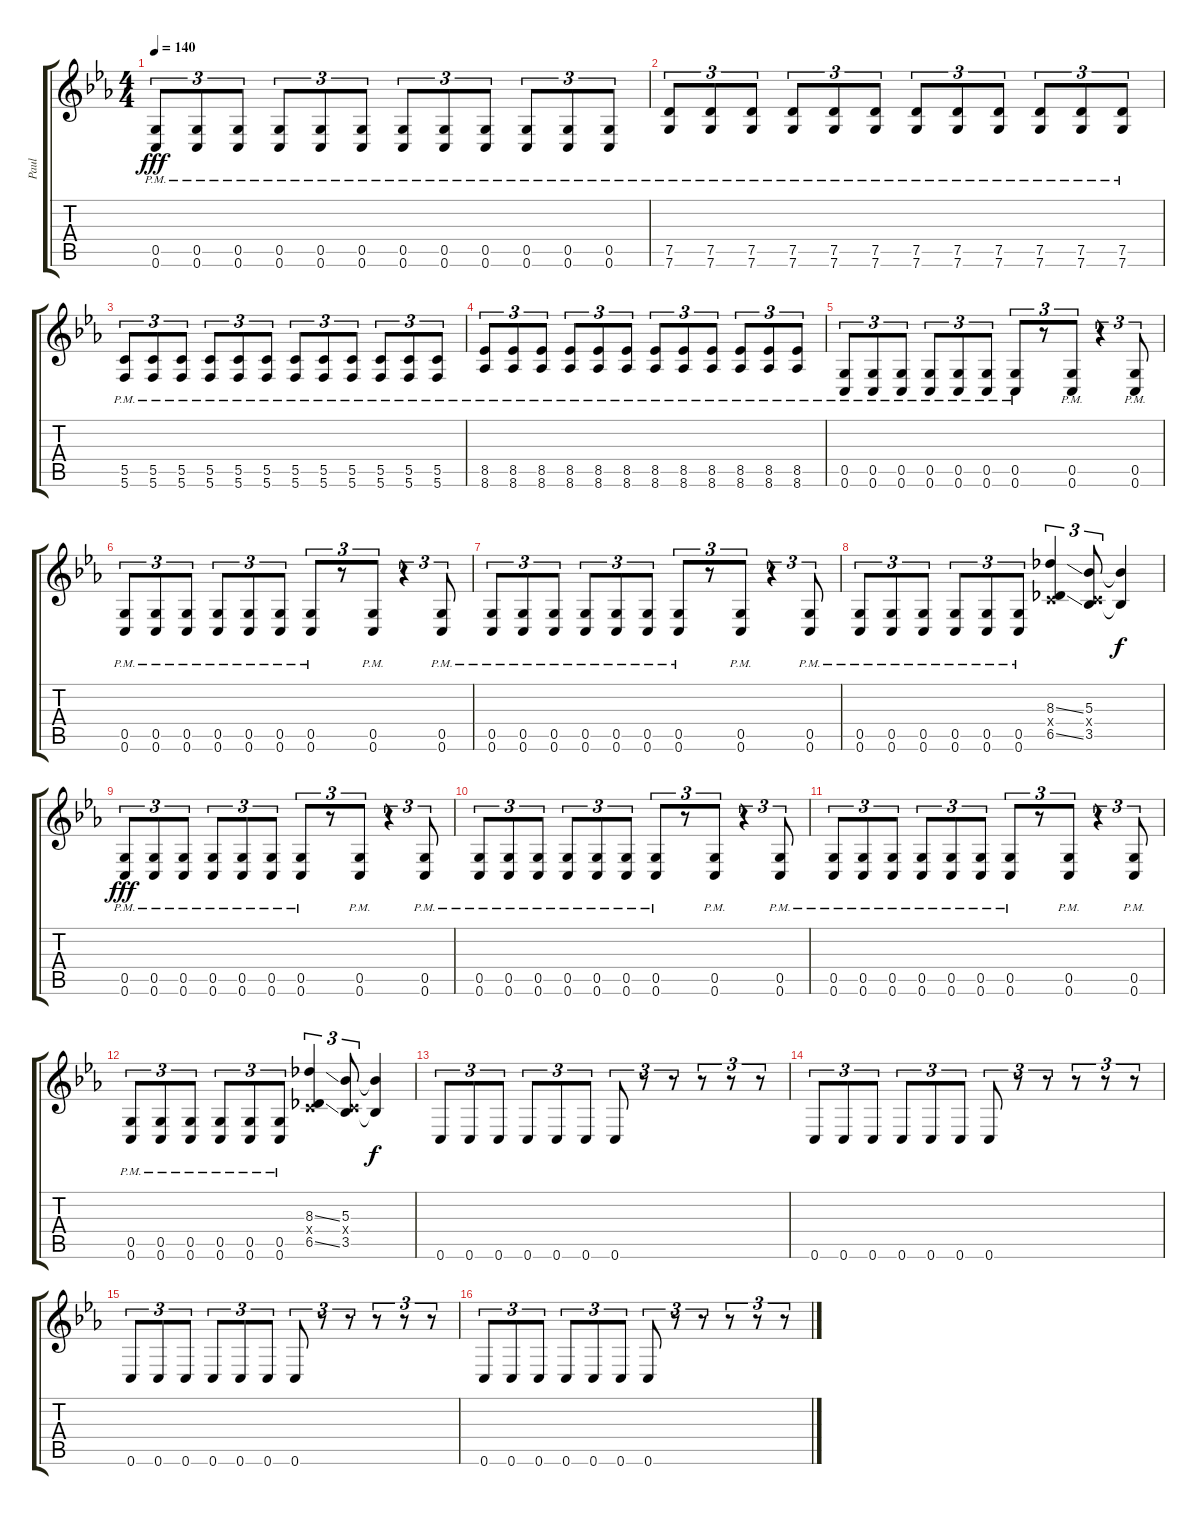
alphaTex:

\track ("Paul" "Paul") {instrument overdrivenguitar}
\staff {score tabs}
\tuning (D4 A3 F3 C3 G2 C2) {hide}
\ts (4 4)
\tempo 140
\clef g2
\ks eb
(0.5{pm} 0.6{pm}).8{tu (3 2) dy fff} (0.5{pm} 0.6{pm}).8{tu (3 2)} (0.5{pm} 0.6{pm}).8{tu (3 2)} (0.5{pm} 0.6{pm}).8{tu (3 2)} (0.5{pm} 0.6{pm}).8{tu (3 2)} (0.5{pm} 0.6{pm}).8{tu (3 2)} (0.5{pm} 0.6{pm}).8{tu (3 2)} (0.5{pm} 0.6{pm}).8{tu (3 2)} (0.5{pm} 0.6{pm}).8{tu (3 2)} (0.5{pm} 0.6{pm}).8{tu (3 2)} (0.5{pm} 0.6{pm}).8{tu (3 2)} (0.5{pm} 0.6{pm}).8{tu (3 2)} |
(7.5{pm} 7.6{pm}).8{tu (3 2)} (7.5{pm} 7.6{pm}).8{tu (3 2)} (7.5{pm} 7.6{pm}).8{tu (3 2)} (7.5{pm} 7.6{pm}).8{tu (3 2)} (7.5{pm} 7.6{pm}).8{tu (3 2)} (7.5{pm} 7.6{pm}).8{tu (3 2)} (7.5{pm} 7.6{pm}).8{tu (3 2)} (7.5{pm} 7.6{pm}).8{tu (3 2)} (7.5{pm} 7.6{pm}).8{tu (3 2)} (7.5{pm} 7.6{pm}).8{tu (3 2)} (7.5{pm} 7.6{pm}).8{tu (3 2)} (7.5{pm} 7.6{pm}).8{tu (3 2)} |
(5.5{pm} 5.6{pm}).8{tu (3 2)} (5.5{pm} 5.6{pm}).8{tu (3 2)} (5.5{pm} 5.6{pm}).8{tu (3 2)} (5.5{pm} 5.6{pm}).8{tu (3 2)} (5.5{pm} 5.6{pm}).8{tu (3 2)} (5.5{pm} 5.6{pm}).8{tu (3 2)} (5.5{pm} 5.6{pm}).8{tu (3 2)} (5.5{pm} 5.6{pm}).8{tu (3 2)} (5.5{pm} 5.6{pm}).8{tu (3 2)} (5.5{pm} 5.6{pm}).8{tu (3 2)} (5.5{pm} 5.6{pm}).8{tu (3 2)} (5.5{pm} 5.6{pm}).8{tu (3 2)} |
(8.5{pm} 8.6{pm}).8{tu (3 2)} (8.5{pm} 8.6{pm}).8{tu (3 2)} (8.5{pm} 8.6{pm}).8{tu (3 2)} (8.5{pm} 8.6{pm}).8{tu (3 2)} (8.5{pm} 8.6{pm}).8{tu (3 2)} (8.5{pm} 8.6{pm}).8{tu (3 2)} (8.5{pm} 8.6{pm}).8{tu (3 2)} (8.5{pm} 8.6{pm}).8{tu (3 2)} (8.5{pm} 8.6{pm}).8{tu (3 2)} (8.5{pm} 8.6{pm}).8{tu (3 2)} (8.5{pm} 8.6{pm}).8{tu (3 2)} (8.5{pm} 8.6{pm}).8{tu (3 2)} |
(0.5{pm} 0.6{pm}).8{tu (3 2)} (0.5{pm} 0.6{pm}).8{tu (3 2)} (0.5{pm} 0.6{pm}).8{tu (3 2)} (0.5{pm} 0.6{pm}).8{tu (3 2)} (0.5{pm} 0.6{pm}).8{tu (3 2)} (0.5{pm} 0.6{pm}).8{tu (3 2)} (0.5{pm} 0.6{pm}).8{tu (3 2)} r.8{tu (3 2)} (0.5{pm} 0.6{pm}).8{tu (3 2)} r.4{tu (3 2)} (0.5{pm} 0.6{pm}).8{tu (3 2)} |
(0.5{pm} 0.6{pm}).8{tu (3 2)} (0.5{pm} 0.6{pm}).8{tu (3 2)} (0.5{pm} 0.6{pm}).8{tu (3 2)} (0.5{pm} 0.6{pm}).8{tu (3 2)} (0.5{pm} 0.6{pm}).8{tu (3 2)} (0.5{pm} 0.6{pm}).8{tu (3 2)} (0.5{pm} 0.6{pm}).8{tu (3 2)} r.8{tu (3 2)} (0.5{pm} 0.6{pm}).8{tu (3 2)} r.4{tu (3 2)} (0.5{pm} 0.6{pm}).8{tu (3 2)} |
(0.5{pm} 0.6{pm}).8{tu (3 2)} (0.5{pm} 0.6{pm}).8{tu (3 2)} (0.5{pm} 0.6{pm}).8{tu (3 2)} (0.5{pm} 0.6{pm}).8{tu (3 2)} (0.5{pm} 0.6{pm}).8{tu (3 2)} (0.5{pm} 0.6{pm}).8{tu (3 2)} (0.5{pm} 0.6{pm}).8{tu (3 2)} r.8{tu (3 2)} (0.5{pm} 0.6{pm}).8{tu (3 2)} r.4{tu (3 2)} (0.5{pm} 0.6{pm}).8{tu (3 2)} |
(0.5{pm} 0.6{pm}).8{tu (3 2)} (0.5{pm} 0.6{pm}).8{tu (3 2)} (0.5{pm} 0.6{pm}).8{tu (3 2)} (0.5{pm} 0.6{pm}).8{tu (3 2)} (0.5{pm} 0.6{pm}).8{tu (3 2)} (0.5{pm} 0.6{pm}).8{tu (3 2)} (8.3{ss} 0.4{x} 6.5{ss}).4{tu (3 2)} (5.3 0.4{x} 3.5).8{tu (3 2)} (5.3{t} 3.5{t}).4{dy f} |
(0.5{pm} 0.6{pm}).8{tu (3 2) dy fff} (0.5{pm} 0.6{pm}).8{tu (3 2)} (0.5{pm} 0.6{pm}).8{tu (3 2)} (0.5{pm} 0.6{pm}).8{tu (3 2)} (0.5{pm} 0.6{pm}).8{tu (3 2)} (0.5{pm} 0.6{pm}).8{tu (3 2)} (0.5{pm} 0.6{pm}).8{tu (3 2)} r.8{tu (3 2)} (0.5{pm} 0.6{pm}).8{tu (3 2)} r.4{tu (3 2)} (0.5{pm} 0.6{pm}).8{tu (3 2)} |
(0.5{pm} 0.6{pm}).8{tu (3 2)} (0.5{pm} 0.6{pm}).8{tu (3 2)} (0.5{pm} 0.6{pm}).8{tu (3 2)} (0.5{pm} 0.6{pm}).8{tu (3 2)} (0.5{pm} 0.6{pm}).8{tu (3 2)} (0.5{pm} 0.6{pm}).8{tu (3 2)} (0.5{pm} 0.6{pm}).8{tu (3 2)} r.8{tu (3 2)} (0.5{pm} 0.6{pm}).8{tu (3 2)} r.4{tu (3 2)} (0.5{pm} 0.6{pm}).8{tu (3 2)} |
(0.5{pm} 0.6{pm}).8{tu (3 2)} (0.5{pm} 0.6{pm}).8{tu (3 2)} (0.5{pm} 0.6{pm}).8{tu (3 2)} (0.5{pm} 0.6{pm}).8{tu (3 2)} (0.5{pm} 0.6{pm}).8{tu (3 2)} (0.5{pm} 0.6{pm}).8{tu (3 2)} (0.5{pm} 0.6{pm}).8{tu (3 2)} r.8{tu (3 2)} (0.5{pm} 0.6{pm}).8{tu (3 2)} r.4{tu (3 2)} (0.5{pm} 0.6{pm}).8{tu (3 2)} |
(0.5{pm} 0.6{pm}).8{tu (3 2)} (0.5{pm} 0.6{pm}).8{tu (3 2)} (0.5{pm} 0.6{pm}).8{tu (3 2)} (0.5{pm} 0.6{pm}).8{tu (3 2)} (0.5{pm} 0.6{pm}).8{tu (3 2)} (0.5{pm} 0.6{pm}).8{tu (3 2)} (8.3{ss} 0.4{x} 6.5{ss}).4{tu (3 2)} (5.3 0.4{x} 3.5).8{tu (3 2)} (5.3{t} 3.5{t}).4{dy f} |
0.6.8{tu (3 2)} 0.6.8{tu (3 2)} 0.6.8{tu (3 2)} 0.6.8{tu (3 2)} 0.6.8{tu (3 2)} 0.6.8{tu (3 2)} 0.6.8{tu (3 2)} r.8{tu (3 2)} r.8{tu (3 2)} r.8{tu (3 2)} r.8{tu (3 2)} r.8{tu (3 2)} |
0.6.8{tu (3 2)} 0.6.8{tu (3 2)} 0.6.8{tu (3 2)} 0.6.8{tu (3 2)} 0.6.8{tu (3 2)} 0.6.8{tu (3 2)} 0.6.8{tu (3 2)} r.8{tu (3 2)} r.8{tu (3 2)} r.8{tu (3 2)} r.8{tu (3 2)} r.8{tu (3 2)} |
0.6.8{tu (3 2)} 0.6.8{tu (3 2)} 0.6.8{tu (3 2)} 0.6.8{tu (3 2)} 0.6.8{tu (3 2)} 0.6.8{tu (3 2)} 0.6.8{tu (3 2)} r.8{tu (3 2)} r.8{tu (3 2)} r.8{tu (3 2)} r.8{tu (3 2)} r.8{tu (3 2)} |
0.6.8{tu (3 2)} 0.6.8{tu (3 2)} 0.6.8{tu (3 2)} 0.6.8{tu (3 2)} 0.6.8{tu (3 2)} 0.6.8{tu (3 2)} 0.6.8{tu (3 2)} r.8{tu (3 2)} r.8{tu (3 2)} r.8{tu (3 2)} r.8{tu (3 2)} r.8{tu (3 2)}
